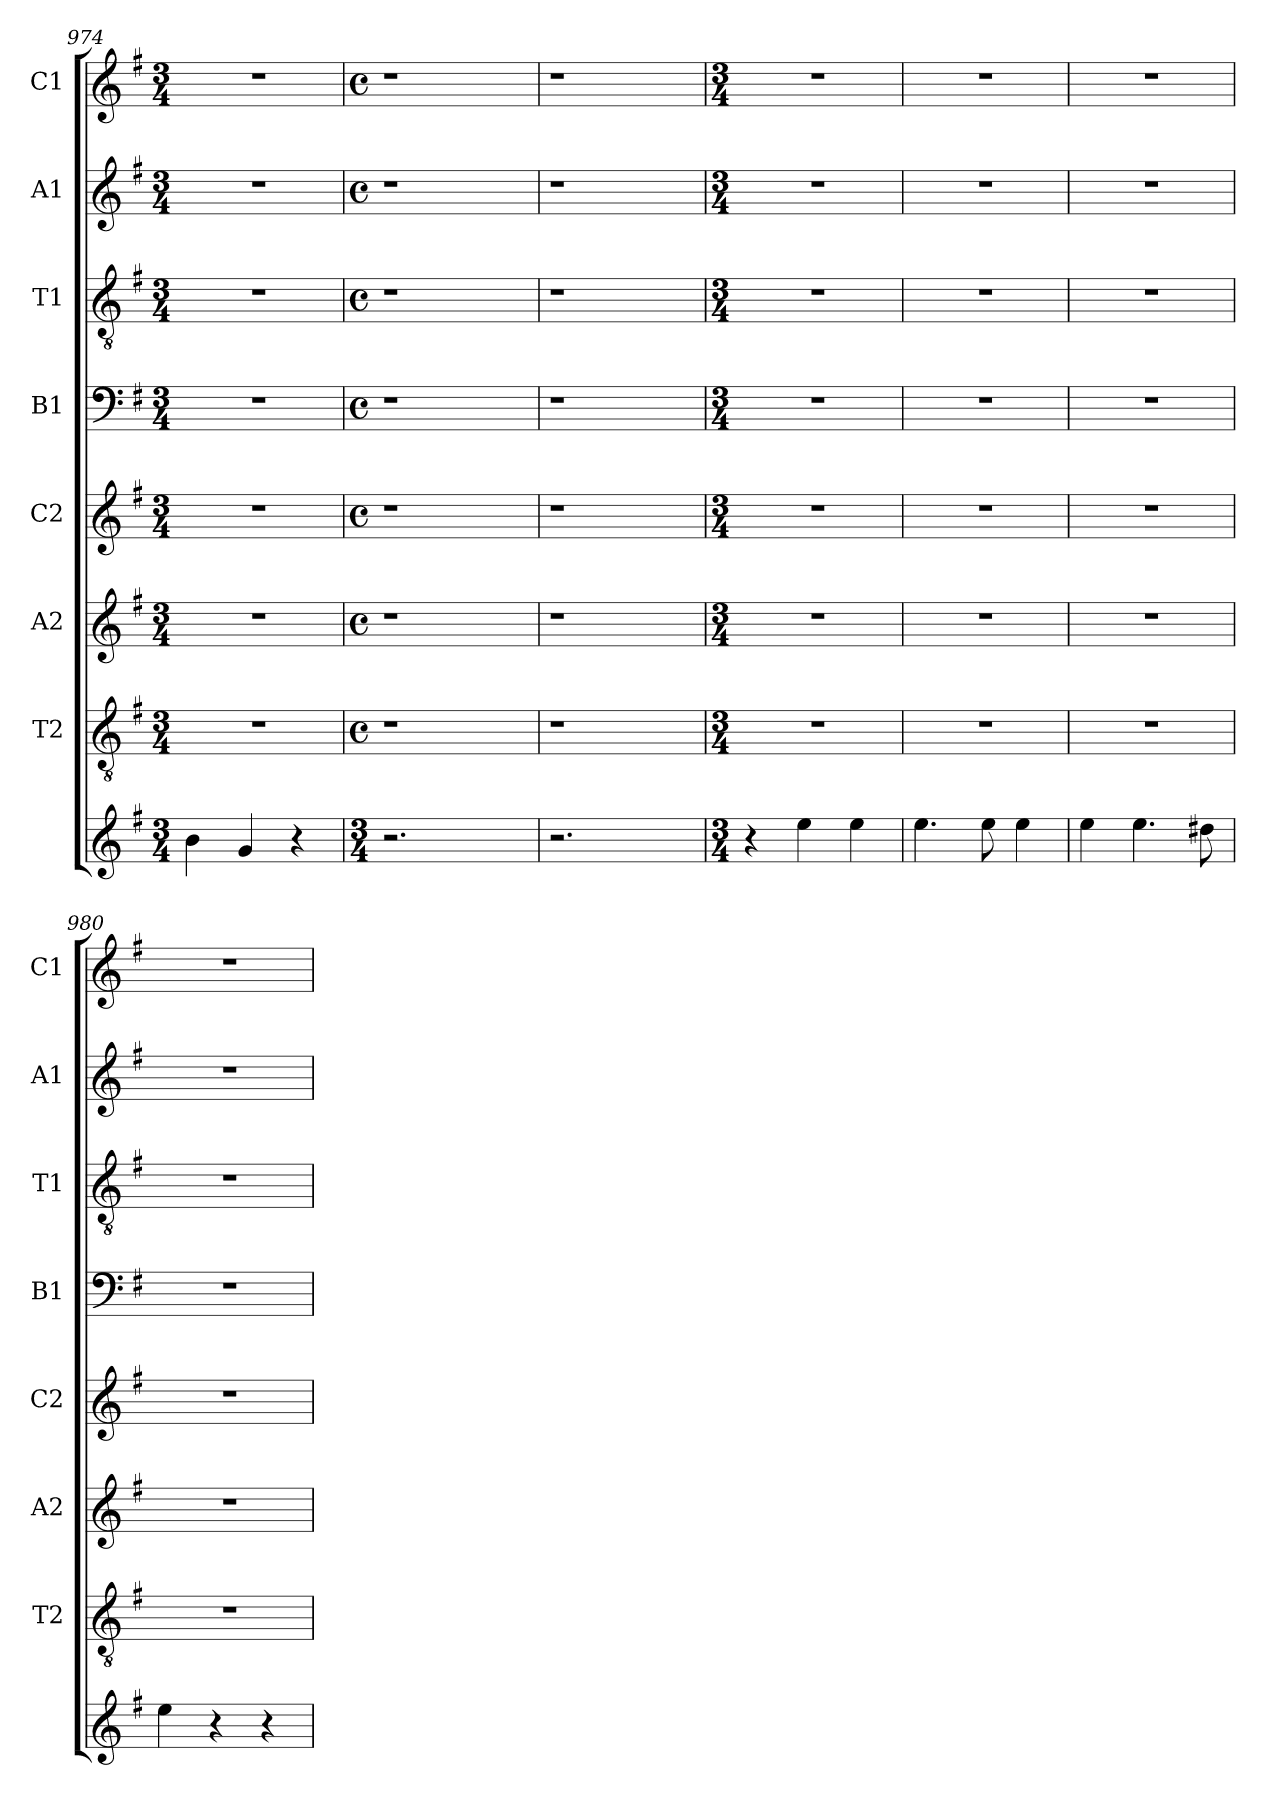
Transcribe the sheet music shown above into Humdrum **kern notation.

**kern	**kern	**kern	**kern	**kern	**kern	**kern	**kern
*part8	*part7	*part6	*part5	*part4	*part3	*part2	*part1
*staff8	*staff7	*staff6	*staff5	*staff4	*staff3	*staff2	*staff1
*	*I"T2	*I"A2	*I"C2	*I"B1	*I"T1	*I"A1	*I"C1
*	*I'T2	*I'A2	*I'C2	*I'B1	*I'T1	*I'A1	*I'C1
*clefG2	*clefGv2	*clefG2	*clefG2	*clefF4	*clefGv2	*clefG2	*clefG2
*k[f#]	*k[f#]	*k[f#]	*k[f#]	*k[f#]	*k[f#]	*k[f#]	*k[f#]
*G:	*G:	*G:	*G:	*G:	*G:	*G:	*G:
*M3/4	*M3/4	*M3/4	*M3/4	*M3/4	*M3/4	*M3/4	*M3/4
=974	=974	=974	=974	=974	=974	=974	=974
4b\	2.r	2.r	2.r	2.r	2.r	2.r	2.r
4g/	.	.	.	.	.	.	.
4r	.	.	.	.	.	.	.
=975	=975	=975	=975	=975	=975	=975	=975
*M3/4	*M4/4	*M4/4	*M4/4	*M4/4	*M4/4	*M4/4	*M4/4
*	*met(c)	*met(c)	*met(c)	*met(c)	*met(c)	*met(c)	*met(c)
2.r	1r	1r	1r	1r	1r	1r	1r
4ryy	.	.	.	.	.	.	.
=976	=976	=976	=976	=976	=976	=976	=976
2.r	1r	1r	1r	1r	1r	1r	1r
4ryy	.	.	.	.	.	.	.
=977	=977	=977	=977	=977	=977	=977	=977
*M3/4	*M3/4	*M3/4	*M3/4	*M3/4	*M3/4	*M3/4	*M3/4
4r	2.r	2.r	2.r	2.r	2.r	2.r	2.r
4ee\	.	.	.	.	.	.	.
4ee\	.	.	.	.	.	.	.
=978	=978	=978	=978	=978	=978	=978	=978
4.ee\	2.r	2.r	2.r	2.r	2.r	2.r	2.r
8ee\	.	.	.	.	.	.	.
4ee\	.	.	.	.	.	.	.
=979	=979	=979	=979	=979	=979	=979	=979
4ee\	2.r	2.r	2.r	2.r	2.r	2.r	2.r
4.ee\	.	.	.	.	.	.	.
8dd#X\	.	.	.	.	.	.	.
=980	=980	=980	=980	=980	=980	=980	=980
4ee\	2.r	2.r	2.r	2.r	2.r	2.r	2.r
4r	.	.	.	.	.	.	.
4r	.	.	.	.	.	.	.
=	=	=	=	=	=	=	=
*-	*-	*-	*-	*-	*-	*-	*-
